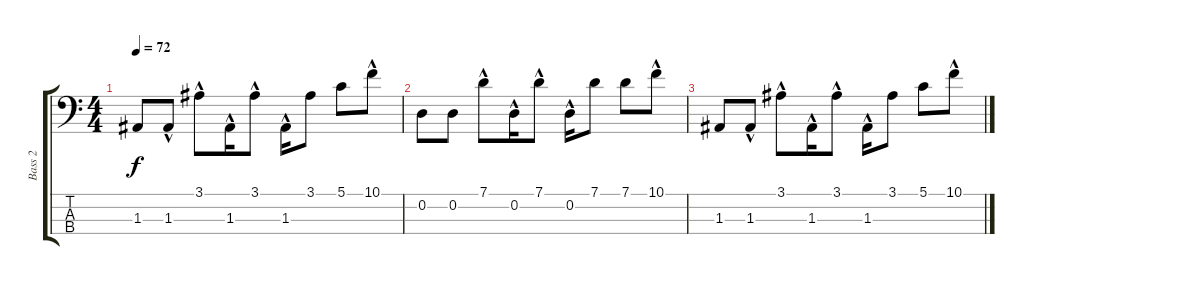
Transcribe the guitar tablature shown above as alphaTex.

\track ("Bass 2" "Bass 2") {instrument electricbassfinger}
\staff {score tabs}
\tuning (G2 D2 A1 E1) {hide}
\ts (4 4)
\tempo 72
\clef f4
\ks c
1.3.8{dy f} 1.3{hac}.8 3.1{hac}.8 1.3{hac}.16 3.1{hac}.8 1.3{hac}.16 3.1.8 5.1.8 10.1{hac}.8 |
0.2.8 0.2.8 7.1{hac}.8 0.2{hac}.16 7.1{hac}.8 0.2{hac}.16 7.1.8 7.1.8 10.1{hac}.8 |
1.3.8 1.3{hac}.8 3.1{hac}.8 1.3{hac}.16 3.1{hac}.8 1.3{hac}.16 3.1.8 5.1.8 10.1{hac}.8
